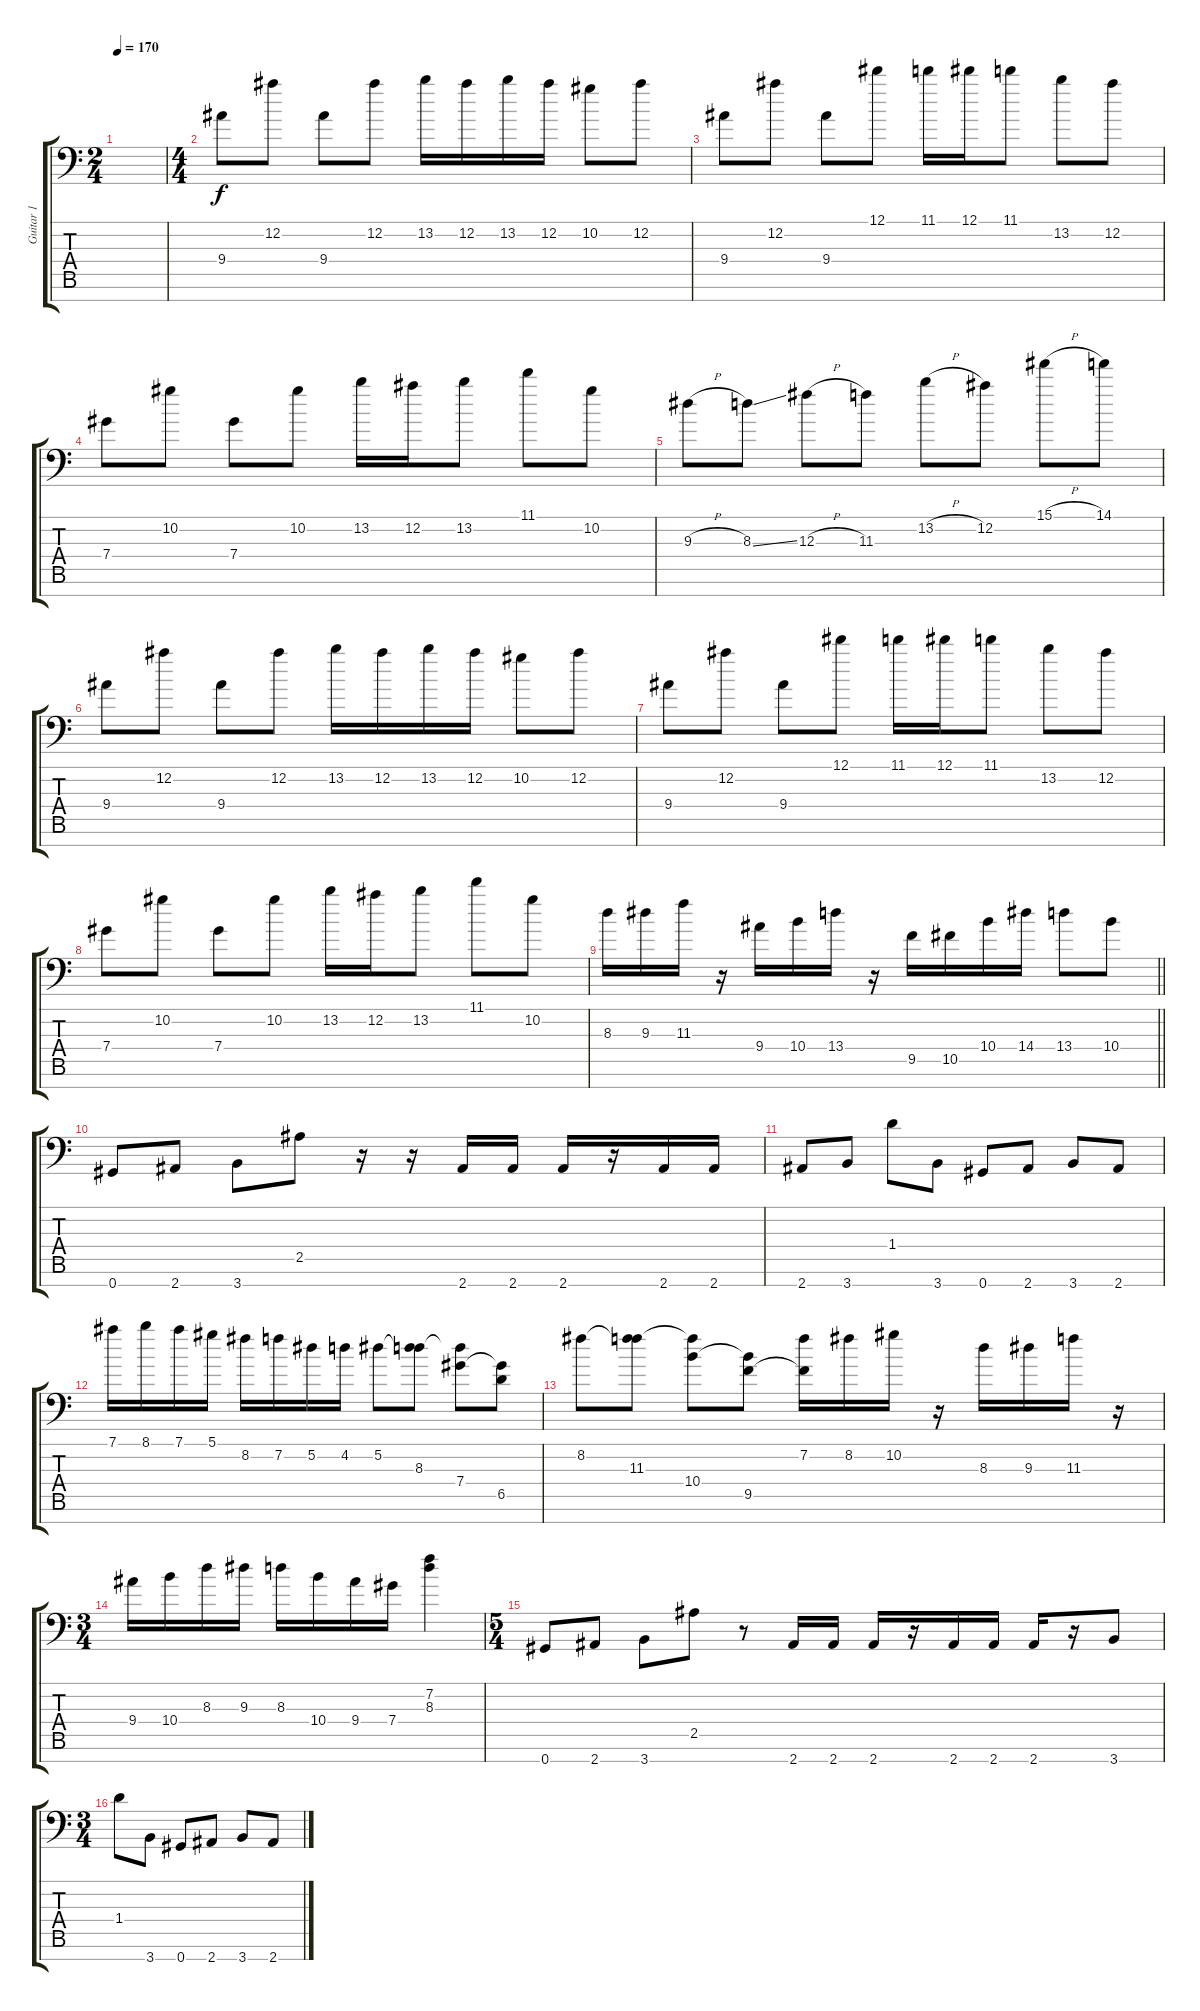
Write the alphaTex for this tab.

\track ("Guitar 1" "Guitar 1") {instrument distortionguitar}
\staff {score tabs}
\tuning (Eb4 Bb3 Gb3 Db3 Ab2 Eb2 Ab1) {hide}
\ts (2 4)
\tempo 170
\clef f4
\ks c
|
\ts (4 4)
9.4.8 12.2.8 9.4.8 12.2.8 13.2.16 12.2.16 13.2.16 12.2.16 10.2.8 12.2.8 |
9.4.8 12.2.8 9.4.8 12.1.8 11.1.16 12.1.16 11.1.8 13.2.8 12.2.8 |
7.4.8 10.2.8 7.4.8 10.2.8 13.2.16 12.2.16 13.2.8 11.1.8 10.2.8 |
9.3{h}.8 8.3{ss}.8 12.3{h}.8 11.3.8 13.2{h}.8 12.2.8 15.1{h}.8 14.1.8 |
9.4.8 12.2.8 9.4.8 12.2.8 13.2.16 12.2.16 13.2.16 12.2.16 10.2.8 12.2.8 |
9.4.8 12.2.8 9.4.8 12.1.8 11.1.16 12.1.16 11.1.8 13.2.8 12.2.8 |
7.4.8 10.2.8 7.4.8 10.2.8 13.2.16 12.2.16 13.2.8 11.1.8 10.2.8 |
\barLineRight lightlight
8.3.16 9.3.16 11.3.16 r.16 9.4.16 10.4.16 13.4.16 r.16 9.5.16 10.5.16 10.4.16 14.4.16 13.4.8 10.4.8 |
0.7.8 2.7.8 3.7.8 2.5.8 r.16 r.16 2.7.16 2.7.16 2.7.16 r.16 2.7.16 2.7.16 |
2.7.8 3.7.8 1.4.8 3.7.8 0.7.8 2.7.8 3.7.8 2.7.8 |
7.1.16 8.1.16 7.1.16 5.1.16 8.2.16 7.2.16 5.2.16 4.2.16 5.2.8 (5.2{t} 8.3).8 (8.3{t} 7.4).8 (7.4{t} 6.5).8 |
8.2.8 (8.2{t} 11.3).8 (11.3{t} 10.4).8 (10.4{t} 9.5).8 (7.2 9.5{t}).16 8.2.16 10.2.16 r.16 8.3.16 9.3.16 11.3.16 r.16 |
\ts (3 4)
9.4.16 10.4.16 8.3.16 9.3.16 8.3.16 10.4.16 9.4.16 7.4.16 (7.2 8.3).4 |
\ts (5 4)
0.7.8 2.7.8 3.7.8 2.5.8 r.8 2.7.16 2.7.16 2.7.16 r.16 2.7.16 2.7.16 2.7.16 r.16 3.7.8 |
\ts (3 4)
1.4.8 3.7.8 0.7.8 2.7.8 3.7.8 2.7.8
